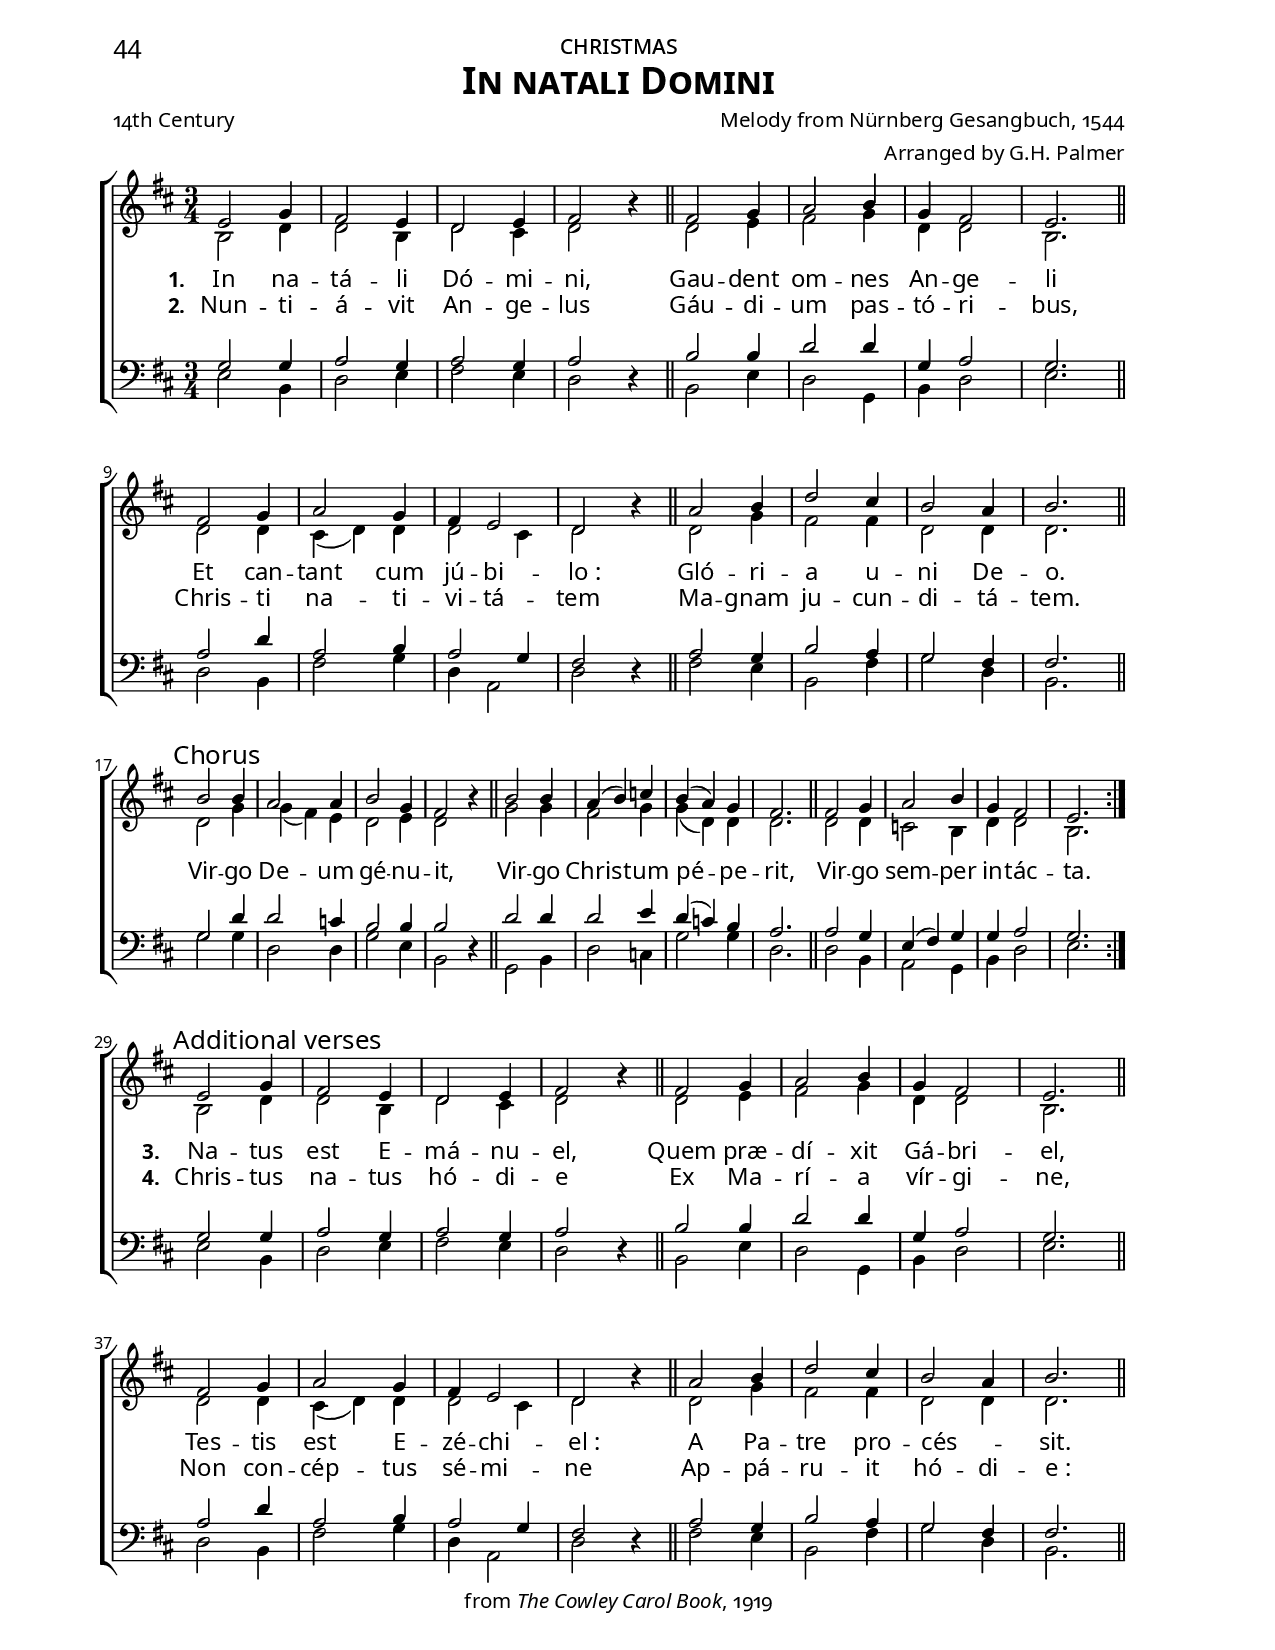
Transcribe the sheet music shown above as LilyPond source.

\version "2.24.0"
\include "util.ly"
\header {
  title = \markup{\override #'(font-name . "Garamond Premier Pro Semibold"){ \abs-fontsize #18 \smallCapsOldStyle"In natali Domini"}}
  poet = \markup\oldStyleNum"14th Century"
  composer = \markup\oldStyleNum"Melody from Nürnberg Gesangbuch, 1544"
  arranger = \markup\oldStyleNum"Arranged by G.H. Palmer"
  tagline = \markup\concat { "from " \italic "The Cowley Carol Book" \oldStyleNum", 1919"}
}
\paper {
  %print-all-headers = ##t
  paper-height = 11\in
  paper-width = 8.5\in
  indent = 0\in
  %system-system-spacing = #'((basic-distance . 10) (padding . 0))
  system-system-spacing =
    #'((basic-distance . 0)
       (minimum-distance . 0)
       (padding . -15)
       (stretchability . 100))
  ragged-last-bottom = ##f
  ragged-bottom = ##f
  two-sided = ##t
  inner-margin = 1\in
  outer-margin = 0.75\in
  top-margin = 0.26\in
  bottom-margin = 0.25\in
  first-page-number = #044
  print-first-page-number = ##t
  headerLine = \markup{\override #'(font-name . "Garamond Premier Pro") \smallCapsOldStyle"christmas"}
  oddHeaderMarkup = \markup\fill-line{
     \override #'(font-name . "Garamond Premier Pro")\abs-fontsize #12.5
     \combine 
        \fill-line{"" \if \should-print-page-number
        \oldStylePageNum""
        }
        \fill-line{\headerLine}
  }
  evenHeaderMarkup = \markup {
     \override #'(font-name . "Garamond Premier Pro")\abs-fontsize #12.5
     \combine
        \if \should-print-page-number
        \oldStylePageNum""
        \fill-line{\headerLine}
  }
}
#(set-global-staff-size 18) \paper{ #(define fonts (make-pango-font-tree "Garamond Premier Pro" "Garamond Premier Pro" "Garamond Premier Pro" (/ 18 20))) }
global = {
  \key d \major
  \time 3/4
}

sopMusic = \relative c' {
  \repeat volta 2 {
    e2 g4 |
    fis2 e4 |
    d2 e4 |
    fis2 b4\rest \bar "||"
    fis2 g4 |
    a2 b4 |
    g4 fis2 |

    e2. \bar "||"
    fis2 g4 |
    a2 g4 |
    fis4 e2 |
    d2 b'4\rest \bar "||"
    a2 b4 |
    d2 cis4 |

    b2 a4 |
    b2. \bar "||" \break \once \override Score.RehearsalMark.self-alignment-X = #LEFT \mark "Chorus"
    b2 b4 |
    a2 a4 |
    b2 g4 |
    fis2 b4\rest \bar "||"
    b2 b4 |

    a4( b) c |
    b( a) g |
    fis2. \bar "||"
    fis2 g4 |
    a2 b4 |
    g4 fis2 |
    e2. \break
  }
  
  \once \override Score.RehearsalMark.self-alignment-X = #LEFT
  \mark "Additional verses"
  e2 g4 |
  fis2 e4 |
  d2 e4 |
  fis2 b4\rest \bar "||"
  fis2 g4 |
  a2 b4 |
  g4 fis2 |
  
  e2. \bar "||"
  fis2 g4 |
  a2 g4 |
  fis4 e2 |
  d2 b'4\rest \bar "||"
  a2 b4 |
  d2 cis4 |
  
  b2 a4 |
  b2. \bar "||"
}
sopWords = \lyricmode {
}

altoMusic = \relative c' {
  b2 d4 |
  d2 b4 |
  d2 cis4 |
  d2 s4 \bar "||"
  d2 e4 |
  fis2 g4 |
  d4 d2 |
  
  b2. \bar "||"
  d2 d4 |
  cis4( d) d |
  d2 cis4 |
  d2 s4 \bar "||"
  d2 g4 |
  fis2 fis4 |
  
  d2 d4 |
  d2. \bar "||"
  d2 g4 |
  g( fis) e |
  d2 e4 |
  d2 s4 \bar "||"
  g2 g4 |
  
  fis2 g4 |
  g( d) d |
  d2. \bar "||"
  d2 d4 |
  c2 b4 |
  d4 d2 |
  b2.
  
  
  
  b2 d4 |
  d2 b4 |
  d2 cis4 |
  d2 s4 \bar "||"
  d2 e4 |
  fis2 g4 |
  d4 d2 |
  
  b2. \bar "||"
  d2 d4 |
  cis4( d) d |
  d2 cis4 |
  d2 s4 \bar "||"
  d2 g4 |
  fis2 fis4 |
  
  d2 d4 |
  d2. \bar "||"
}
altoWords = \lyricmode {
  \dropLyricsIV
  \set stanza = #"1. "
  In na -- tá -- li Dó -- mi -- ni,
  Gau -- dent om -- nes An -- ge -- li 
  Et can -- tant cum jú -- bi -- lo_:
  Gló -- ri -- a u -- ni De -- o.
  
  \set associatedVoice = "tenors"
  Vir -- go De -- um gé -- nu -- it, 
  Vir -- go Chris -- tum pé -- pe -- rit,
  \unset associatedVoice
  Vir -- go sem -- per in -- tác -- ta.


  \set stanza = #"3. "
  Na -- tus est E -- má -- nu -- el,
  Quem præ -- dí -- xit Gá -- bri -- el,
  Tes -- tis est E -- zé -- chi -- el_:
  A Pa -- tre pro -- cés -- _ sit.
}
altoWordsII = \lyricmode {
  \dropLyricsIV
  \set stanza = #"2. "
  Nun -- ti -- á -- vit An -- ge -- lus
  Gáu -- di -- um pas -- tó -- ri -- bus, 
  Chris -- ti na -- ti -- vi -- tá -- tem
  Ma -- gnam ju -- cun -- di -- tá -- tem.
  
  \repeat unfold 21 {\skip1}
  \set stanza = #"4. "
  Chris -- tus na -- tus hó -- di -- e
  Ex Ma -- rí -- a vír -- gi -- ne,
  Non con -- cép -- tus sé -- mi -- ne
  Ap -- pá -- ru -- it hó -- di -- e_:

}
altoWordsIII = \lyricmode {
}
altoWordsIV = \lyricmode {
}
altoWordsV = \lyricmode {
  \set stanza = #"5. "
  \set ignoreMelismata = ##t
}
altoWordsVI = \lyricmode {
  \set stanza = #"6. "
  \set ignoreMelismata = ##t
}
tenorMusic = \relative c {
  g'2 g4 |
  a2 g4 |
  a2 g4 |
  a2 s4 \bar "||"
  b2 b4 |
  d2 d4 |
  g,4 a2 |
  
  g2. \bar "||"
  a2 d4 |
  a2 b4 |
  a2 g4 |
  fis2 s4 \bar "||"
  a2 g4 |
  b2 a4 |
  
  g2 fis4 |
  fis2. \bar "||"
  g2 d'4 |
  d2 c4 |
  b2 b4 |
  b2 s4 \bar "||"
  d2 d4 |
  
  d2 e4 |
  d( c) b |
  a2. \bar "||"
  a2 g4 |
  e( fis) g |
  g a2 |
  g2.
  
  
  
  
  
  g2 g4 |
  a2 g4 |
  a2 g4 |
  a2 s4 \bar "||"
  b2 b4 |
  d2 d4 |
  g,4 a2 |
  
  g2. \bar "||"
  a2 d4 |
  a2 b4 |
  a2 g4 |
  fis2 s4 \bar "||"
  a2 g4 |
  b2 a4 |
  
  g2 fis4 |
  fis2. \bar "||"
}
tenorWords = \lyricmode {
}

bassMusic = \relative c {
  e2 b4 |
  d2 e4 |
  fis2 e4 |
  d2 d4\rest \bar "||"
  b2 e4 |
  d2 g,4 |
  b4 d2 |
  
  e2. \bar "||"
  d2 b4 |
  fis'2 g4 |
  d4 a2 |
  d2 d4\rest \bar "||"
  fis2 e4 |
  b2 fis'4 |
  
  g2 d4 |
  b2. \bar "||"
  g'2 g4 |
  d2 d4 |
  g2 e4 |
  b2 d4\rest \bar "||"
  g,2 b4 |
  
  d2 c4 |
  g'2 g4 |
  d2. \bar "||"
  d2 b4 |
  a2 g4 |
  b4 d2 |
  e2.
  
  
  
  
  
  e2 b4 |
  d2 e4 |
  fis2 e4 |
  d2 d4\rest \bar "||"
  b2 e4 |
  d2 g,4 |
  b4 d2 |
  
  e2. \bar "||"
  d2 b4 |
  fis'2 g4 |
  d4 a2 |
  d2 d4\rest \bar "||"
  fis2 e4 |
  b2 fis'4 |
  
  g2 d4 |
  b2. \bar "||"
}
bassWords = \lyricmode {

}

pianoRH = \relative c' {
  
}
pianoLH = \relative c' {
  
}

\score {
  <<
   \new ChoirStaff <<
    \new Staff = women <<
      \new Voice = "sopranos" { \voiceOne << \global \sopMusic >> }
      \new Voice = "altos" { \voiceTwo << \global \altoMusic >> }
    >>
   \new Staff = men <<
      \clef bass
      \new Voice = "tenors" { \voiceOne << \global \tenorMusic >> }
      \new Voice = "basses" { \voiceTwo << \global \bassMusic >> }
    >>
    \new Lyrics \with { alignAboveContext = #"women" \override VerticalAxisGroup.nonstaff-relatedstaff-spacing = #'((basic-distance . 0) (padding . -1))} \lyricsto "sopranos" \sopWords
     \new Lyrics = "altosVI"  \with { alignBelowContext = #"women" \override VerticalAxisGroup.nonstaff-relatedstaff-spacing = #'((basic-distance . 0))} \lyricsto "sopranos" \altoWordsVI
    \new Lyrics = "altosV"  \with { alignBelowContext = #"women" \override VerticalAxisGroup.nonstaff-relatedstaff-spacing = #'((basic-distance . 0))} \lyricsto "sopranos" \altoWordsV
    \new Lyrics = "altosIV"  \with { alignBelowContext = #"women" \override VerticalAxisGroup.nonstaff-relatedstaff-spacing = #'((basic-distance . 0))} \lyricsto "sopranos" \altoWordsIV
    \new Lyrics = "altosIII"  \with { alignBelowContext = #"women" \override VerticalAxisGroup.nonstaff-relatedstaff-spacing = #'((basic-distance . 0))} \lyricsto "sopranos" \altoWordsIII
    \new Lyrics = "altosII"  \with { alignBelowContext = #"women" \override VerticalAxisGroup.nonstaff-relatedstaff-spacing = #'((basic-distance . 0))} \lyricsto "sopranos" \altoWordsII
    \new Lyrics = "altos"  \with { alignBelowContext = #"women" } \lyricsto "sopranos" \altoWords
    \new Lyrics \with { alignAboveContext = #"men" \override VerticalAxisGroup.nonstaff-relatedstaff-spacing = #'((basic-distance . 0) (padding . -1)) } \lyricsto "tenors" \tenorWords
    \new Lyrics \with { alignBelowContext = #"men" \override VerticalAxisGroup.nonstaff-relatedstaff-spacing = #'((basic-distance . 0)) } \lyricsto "basses" \bassWords
  >>
%    \new PianoStaff << \new Staff { \new Voice { \pianoRH } } \new Staff { \clef "bass" \pianoLH } >>
  >>
  \layout {
  \context {
    \Lyrics
    \override LyricText.font-size = #1.3
  }
    #(define fonts (make-pango-font-tree "Garamond Premier Pro" "Garamond Premier Pro" "Garamond Premier Pro" (/ 18 20)))
    \context {
      \Score
      %\override SpacingSpanner.base-shortest-duration = #(ly:make-moment 1/8)
      %\override SpacingSpanner.common-shortest-duration = #(ly:make-moment 1/4)
    }
    \context {
      % Remove all empty staves
      % \Staff \RemoveEmptyStaves \override VerticalAxisGroup.remove-first = ##t
    }
    \context {
      \Lyrics
      \override LyricText.X-offset = #center-on-word
    }
  }
}

